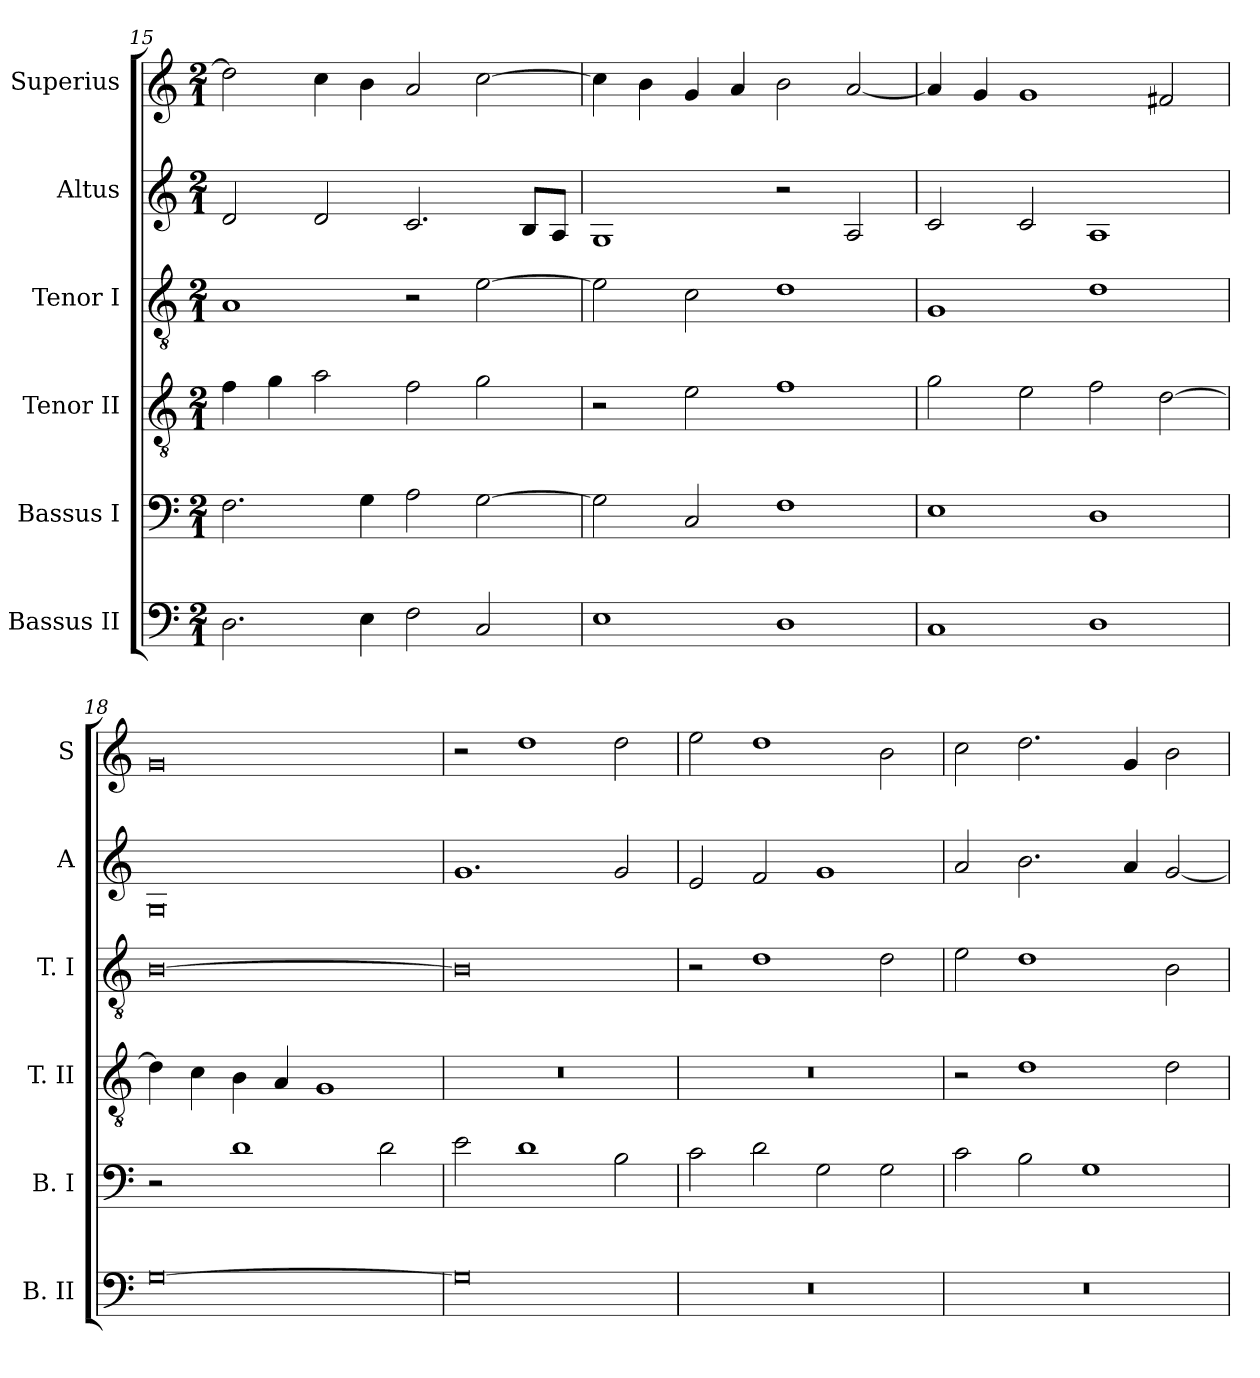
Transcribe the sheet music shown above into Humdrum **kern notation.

**kern	**kern	**kern	**kern	**kern	**kern
*part6	*part5	*part4	*part3	*part2	*part1
*staff6	*staff5	*staff4	*staff3	*staff2	*staff1
*I"Bassus II	*I"Bassus I	*I"Tenor II	*I"Tenor I	*I"Altus	*I"Superius
*I'B. II	*I'B. I	*I'T. II	*I'T. I	*I'A	*I'S
*clefF4	*clefF4	*clefGv2	*clefGv2	*clefG2	*clefG2
*k[]	*k[]	*k[]	*k[]	*k[]	*k[]
*C:	*C:	*C:	*C:	*C:	*C:
*M2/1	*M2/1	*M2/1	*M2/1	*M2/1	*M2/1
=15	=15	=15	=15	=15	=15
2.D	2.F	4f	1A	2d	2dd]
.	.	4g	.	.	.
.	.	2a	.	2d	4cc
4E	4G	.	.	.	4b
2F	2A	2f	2r	2.c	2a
2C	[2G	2g	[2e	.	[2cc
.	.	.	.	8BL	.
.	.	.	.	8AJ	.
=16	=16	=16	=16	=16	=16
1E	2G]	2r	2e]	1G	4cc]
.	.	.	.	.	4b
.	2C	2e	2c	.	4g
.	.	.	.	.	4a
1D	1F	1f	1d	2r	2b
.	.	.	.	2A	[2a
=17	=17	=17	=17	=17	=17
1C	1E	2g	1G	2c	4a]
.	.	.	.	.	4g
.	.	2e	.	2c	1g
1D	1D	2f	1d	1A	.
.	.	[2d	.	.	2f#X
=18	=18	=18	=18	=18	=18
[0G	2r	4d]	[0B	0G	0g
.	.	4c	.	.	.
.	1d	4B	.	.	.
.	.	4A	.	.	.
.	.	1G	.	.	.
.	2d	.	.	.	.
=19	=19	=19	=19	=19	=19
0G]	2e	0r	0B]	1.g	2r
.	1d	.	.	.	1dd
.	2B	.	.	2g	2dd
=20	=20	=20	=20	=20	=20
0r	2c	0r	2r	2e	2ee
.	2d	.	1d	2f	1dd
.	2G	.	.	1g	.
.	2G	.	2d	.	2b
=21	=21	=21	=21	=21	=21
0r	2c	2r	2e	2a	2cc
.	2B	1d	1d	2.b	2.dd
.	1G	.	.	.	.
.	.	.	.	4a	4g
.	.	2d	2B	[2g	2b
=	=	=	=	=	=
*-	*-	*-	*-	*-	*-
